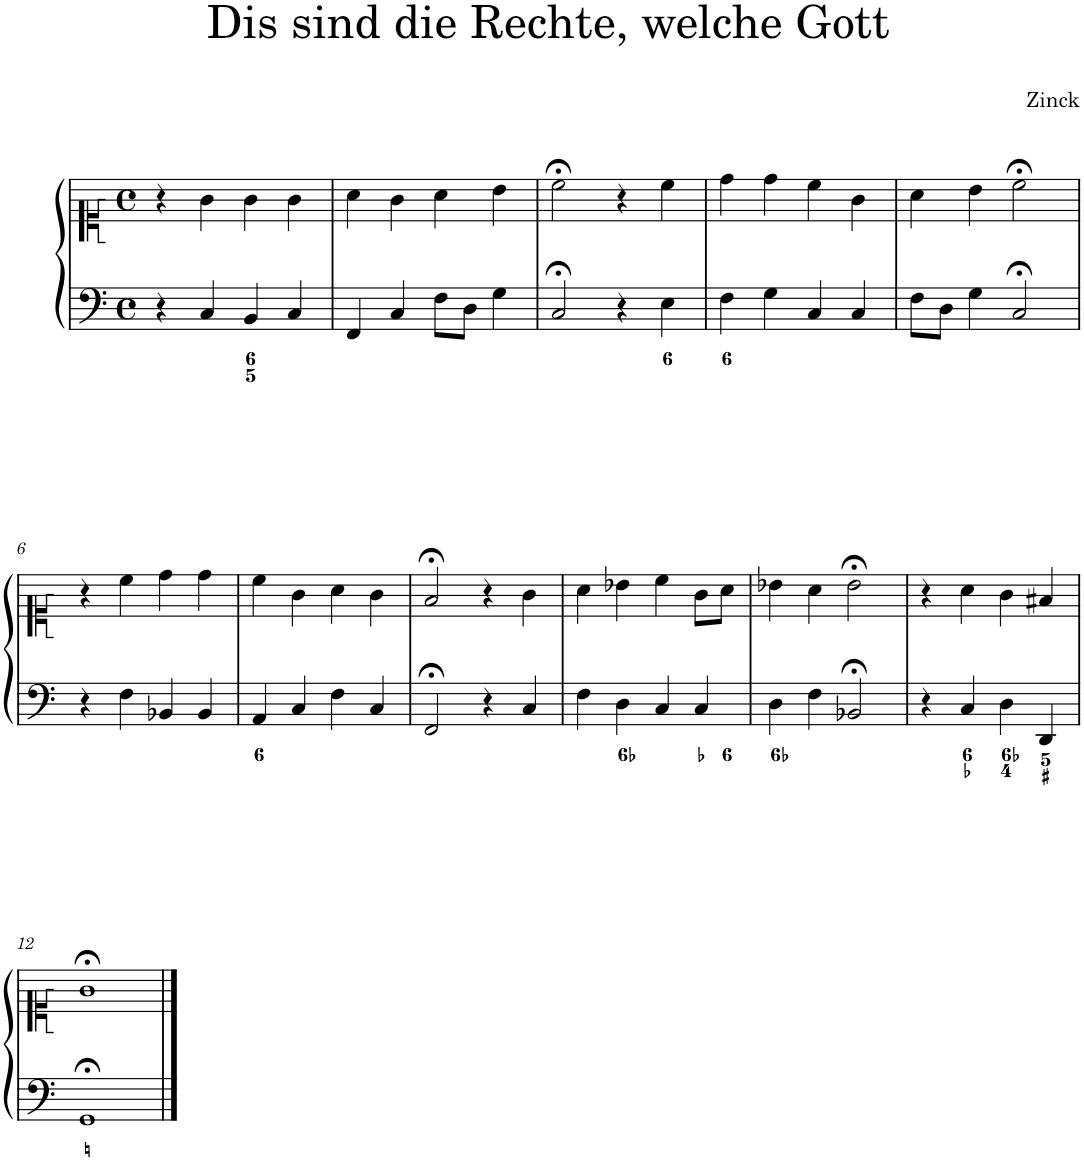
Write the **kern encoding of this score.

**kern	**kern
*part1	*part1
*staff2	*staff1
*I"Piano	*
*I'Pno.	*
*clefF4	*clefC1
*k[]	*k[]
*M4/4	*M4/4
*met(c)	*met(c)
=1	=1
4r	4r
4C/	4g\
4BB/	4g\
4C/	4g\
=2	=2
4FF/	4a\
4C/	4g\
8F\L	4a\
8D\J	.
4G\	4b\
=3	=3
2C;</	2cc;<\
4r	4r
4E\	4cc\
=4	=4
4F\	4dd\
4G\	4dd\
4C/	4cc\
4C/	4g\
=5	=5
8F\L	4a\
8D\J	.
4G\	4b\
2C;</	2cc;<\
!!LO:LB:g=z
=6	=6
4r	4r
4F\	4cc\
4BB-X/	4dd\
4BB-/	4dd\
=7	=7
4AA/	4cc\
4C/	4g\
4F\	4a\
4C/	4g\
=8	=8
2FF;</	2f;</
4r	4r
4C/	4g\
=9	=9
4F\	4a\
4D\	4b-X\
4C/	4cc\
4C/	8g\L
.	8a\J
=10	=10
4D\	4b-X\
4F\	4a\
2BB-X;</	2b-;<\
=11	=11
4r	4r
4C/	4a\
4D\	4g\
4DD/	4f#X/
!!LO:LB:g=z
=12	=12
1GG;<	1g;<
==	==
*-	*-
